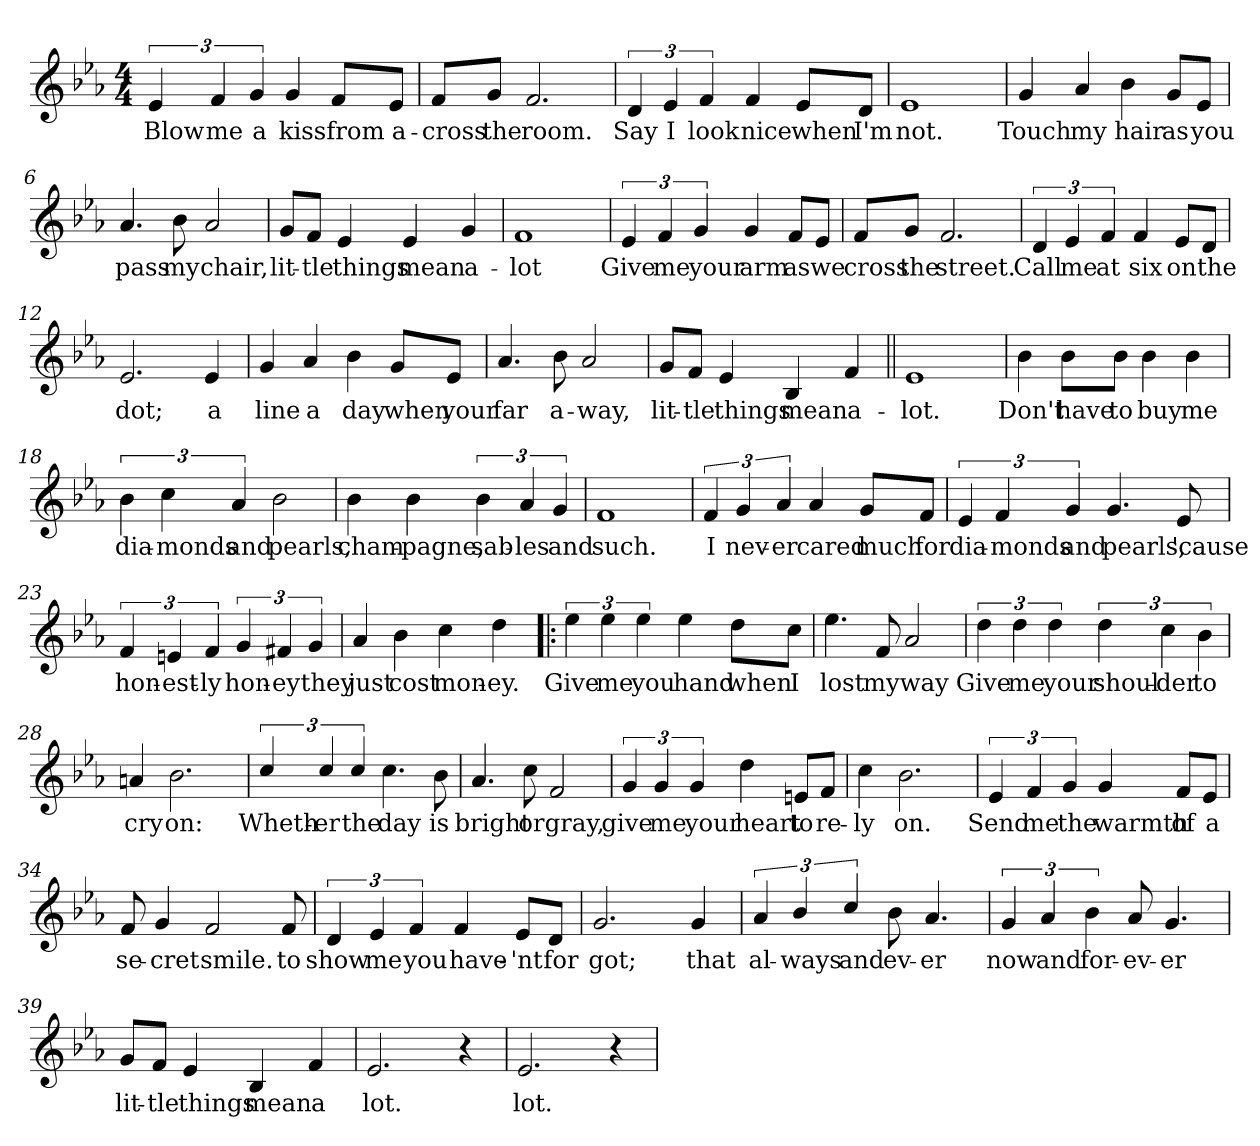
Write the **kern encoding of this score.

**kern	**text
*part1	*part1
*staff1	*staff1
*clefG2	*
*k[b-e-a-]	*
*E-:	*
*M4/4	*
=1	=1
6e-/	Blow
6f/	me
6g/	a
4g/	kiss
8f/L	from
8e-/J	a-
=2	=2
8f/L	cross
8g/J	the
2.f/	room.
=3	=3
6d/	Say
6e-/	I
6f/	look
4f/	nice
8e-/L	when
8d/J	I'm
!!LO:LB:g=z
=4	=4
1e-	not.
=5	=5
4g/	Touch
4a-/	my
4b-\	hair
8g/L	as
8e-/J	you
=6	=6
4.a-/	pass
8b-\	my
2a-/	chair,
=7	=7
8g/L	lit-
8f/J	tle
4e-/	things
4e-/	mean
4g/	a-
!!LO:LB:g=z
=8	=8
1f	lot
=9	=9
6e-/	Give
6f/	me
6g/	your
4g/	arm
8f/L	as
8e-/J	we
=10	=10
8f/L	cross
8g/J	the
2.f/	street.
=11	=11
6d/	Call
6e-/	me
6f/	at
4f/	six
8e-/L	on
8d/J	the
!!LO:LB:g=z
=12	=12
2.e-/	dot;
4e-/	a
=13	=13
4g/	line
4a-/	a
4b-\	day
8g/L	when
8e-/J	your
=14	=14
4.a-/	far
8b-\	a-
2a-/	way,
=15	=15
8g/L	lit-
8f/J	tle
4e-/	things
4B-/	mean
4f/	a-
!!LO:LB:g=z
=16||	=16||
1e-	lot.
=17	=17
4b-\	Don't
8b-\L	have
8b-\J	to
4b-\	buy
4b-\	me
=18	=18
6b-\	dia-
6cc\	monds
6a-/	and
2b-\	pearls,
=19	=19
4b-\	cham-
4b-\	pagne,
6b-\	sab-
6a-/	les
6g/	and
!!LO:LB:g=z
=20	=20
1f	such.
=21	=21
6f/	I
6g/	nev-
6a-/	er
4a-/	cared
8g/L	much
8f/J	for
=22	=22
6e-/	dia-
6f/	monds
6g/	and
4.g/	pearls,
8e-/	'cause
=23	=23
6f/	hon-
6en/	est-
6f/	ly
6g/	hon-
6f#X/	ey
6g/	they
!!LO:LB:g=z
=24	=24
4a-/	just
4b-\	cost
4cc\	-mon-
4dd\	ey.
=25!|:	=25!|:
6ee-\	Give
6ee-\	me
6ee-\	you
4ee-\	hand
8dd\L	when
8cc\J	I
=26	=26
4.ee-\	lost
8f/	my
2a-/	way
=27	=27
6dd\	Give
6dd\	me
6dd\	your
6dd\	shoul-
6cc\	der
6b-\	to
!!LO:LB:g=z
=28	=28
4an/	cry
2.b-\	on:
=29	=29
6cc/	Wheth-
6cc/	er
6cc/	the
4.cc\	day
8b-\	is
=30	=30
4.a-/	bright
8cc\	or
2f/	gray,
=31	=31
6g/	give
6g/	me
6g/	your
4dd\	heart
8en/L	to
8f/J	re-
!!LO:PB:g=z
=32	=32
4cc\	ly
2.b-\	on.
=33	=33
6e-/	Send
6f/	me
6g/	the
4g/	warmth
8f/L	of
8e-/J	a
=34	=34
8f/	se-
4g/	cret
2f/	smile.
8f/	to
!!LO:LB:g=z
=35	=35
6d/	show
6e-/	me
6f/	you
4f/	have-
8e-/L	'nt
8d/J	for
=36	=36
2.g/	got;
4g/	that
=37	=37
6a-/	al-
6b-/	ways
6cc/	and
8b-\	ev-
4.a-/	er
=38	=38
6g/	now
6a-/	and
6b-\	for-
8a-/	ev-
4.g/	er
!!LO:LB:g=z
=39	=39
8g/L	lit-
8f/J	tle
4e-/	things
4B-/	mean
4f/	-a
=40	=40
2.e-/	lot.
4r	.
=41	=41
2.e-/	lot.
4r	.
=	=
*-	*-
